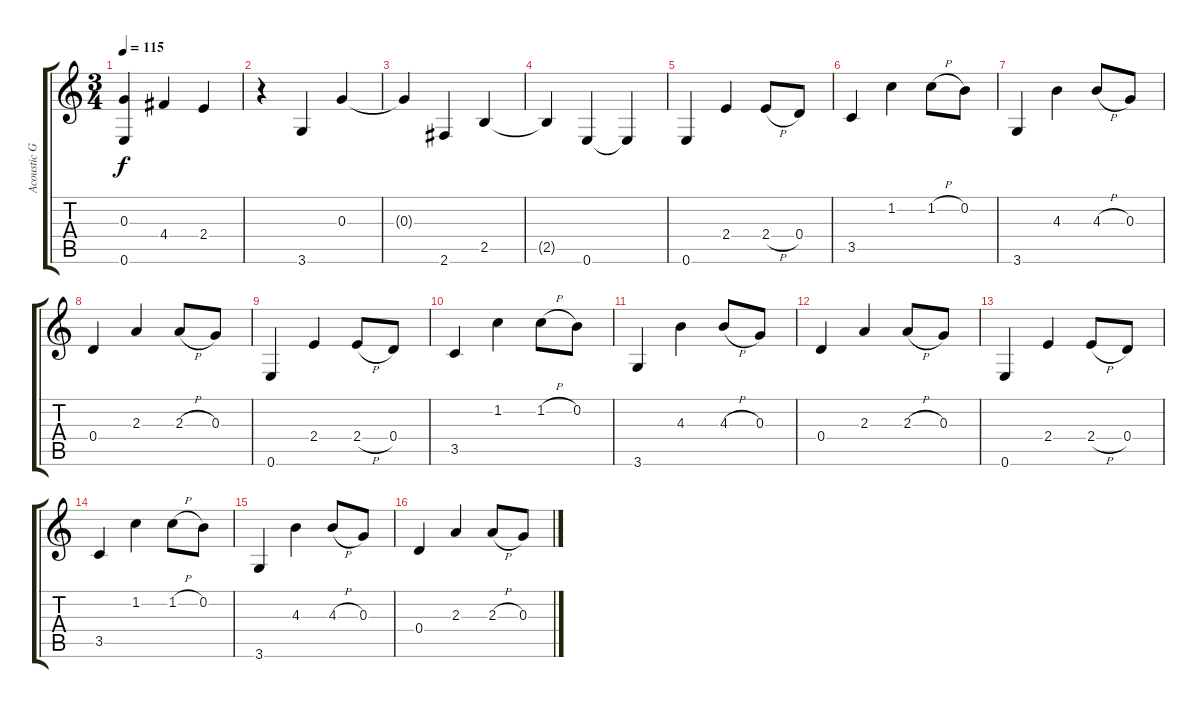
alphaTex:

\track ("Acoustic Guitar" "Acoustic G") {instrument acousticguitarsteel}
\staff {score tabs}
\tuning (E4 B3 G3 D3 A2 E2) {hide}
\ts (3 4)
\tempo 115
\clef g2
\ks c
(0.3 0.6).4{dy f} 4.4.4 2.4.4 |
r.4 3.6.4 0.3.4 |
0.3{t}.4 2.6.4 2.5.4 |
2.5{t}.4 0.6.4 0.6{t}.4 |
0.6.4 2.4.4 2.4{h}.8 0.4.8 |
3.5.4 1.2.4 1.2{h}.8 0.2.8 |
3.6.4 4.3.4 4.3{h}.8 0.3.8 |
0.4.4 2.3.4 2.3{h}.8 0.3.8 |
0.6.4 2.4.4 2.4{h}.8 0.4.8 |
3.5.4 1.2.4 1.2{h}.8 0.2.8 |
3.6.4 4.3.4 4.3{h}.8 0.3.8 |
0.4.4 2.3.4 2.3{h}.8 0.3.8 |
0.6.4 2.4.4 2.4{h}.8 0.4.8 |
3.5.4 1.2.4 1.2{h}.8 0.2.8 |
3.6.4 4.3.4 4.3{h}.8 0.3.8 |
0.4.4 2.3.4 2.3{h}.8 0.3.8
